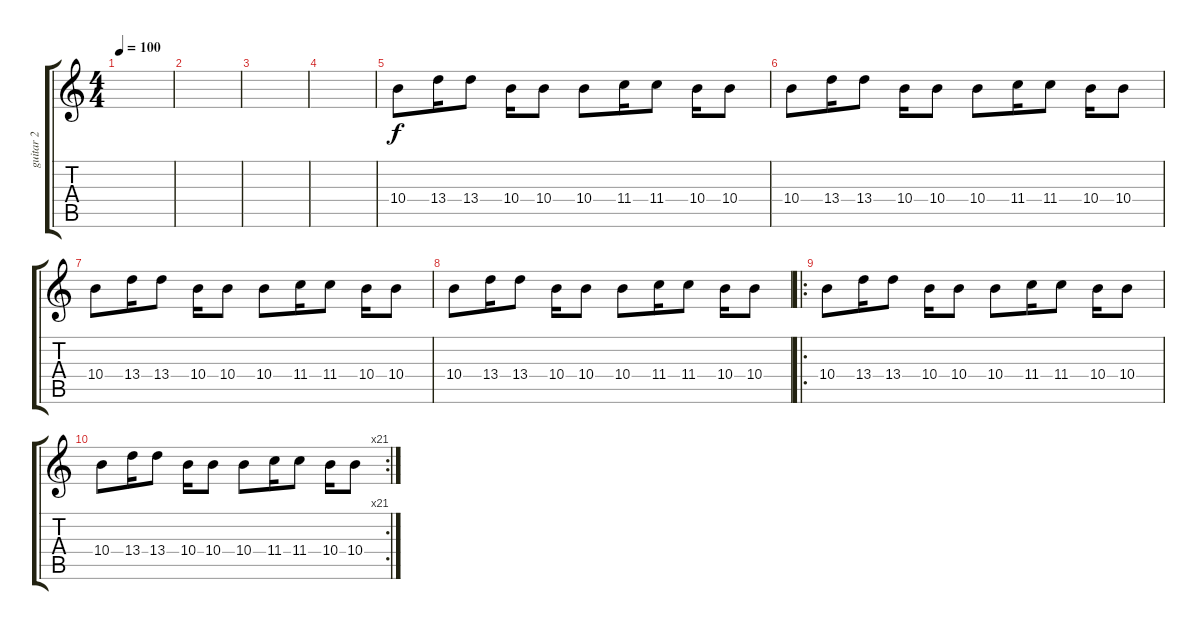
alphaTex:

\track ("guitar 2" "guitar 2") {instrument electricbasspick}
\staff {score tabs}
\tuning (Eb4 Bb3 Gb3 Db3 Ab2 Db2) {hide}
\ts (4 4)
\tempo 100
\clef g2
\ks c
|
|
|
|
10.4.8 13.4.16 13.4.8 10.4.16 10.4.8 10.4.8 11.4.16 11.4.8 10.4.16 10.4.8 |
10.4.8 13.4.16 13.4.8 10.4.16 10.4.8 10.4.8 11.4.16 11.4.8 10.4.16 10.4.8 |
10.4.8 13.4.16 13.4.8 10.4.16 10.4.8 10.4.8 11.4.16 11.4.8 10.4.16 10.4.8 |
10.4.8 13.4.16 13.4.8 10.4.16 10.4.8 10.4.8 11.4.16 11.4.8 10.4.16 10.4.8 |
\ro
10.4.8 13.4.16 13.4.8 10.4.16 10.4.8 10.4.8 11.4.16 11.4.8 10.4.16 10.4.8 |
\rc 21
10.4.8 13.4.16 13.4.8 10.4.16 10.4.8 10.4.8 11.4.16 11.4.8 10.4.16 10.4.8
